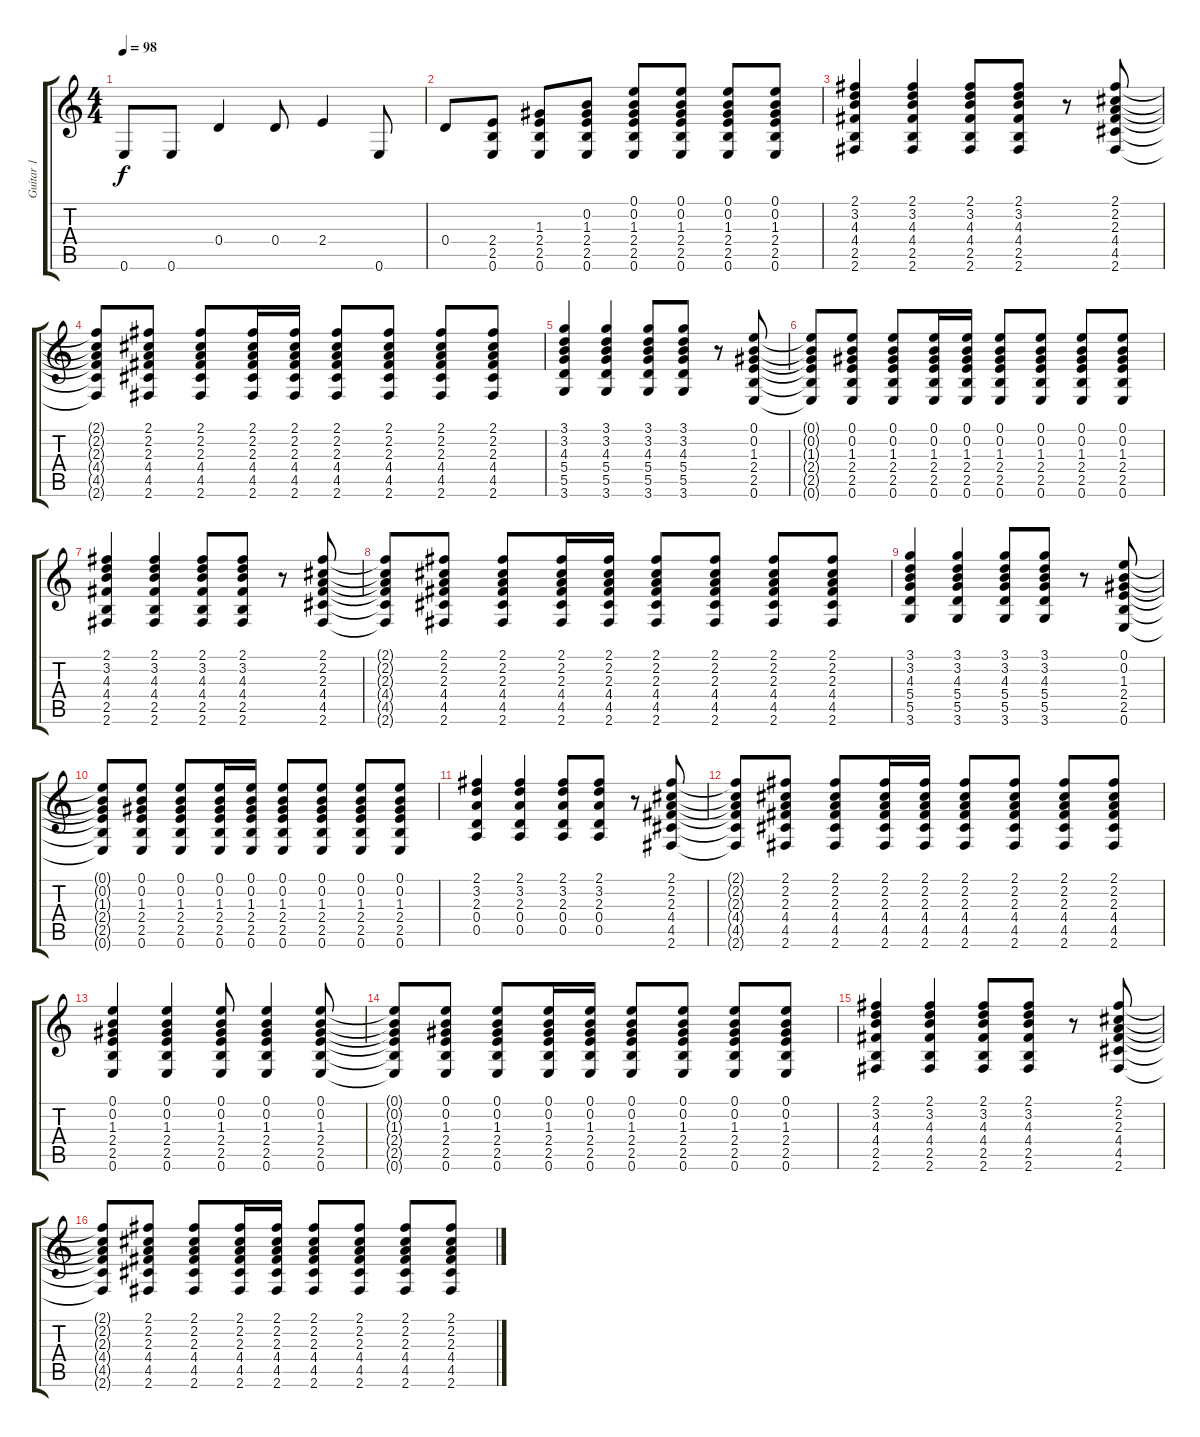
\track ("Guitar 1" "Guitar 1") {instrument acousticguitarsteel}
\staff {score tabs}
\tuning (E4 B3 G3 D3 A2 E2) {hide}
\ts (4 4)
\tempo 98
\clef g2
\ks c
0.6{t}.8{dy f} 0.6.8 0.4.4 0.4.8 2.4.4 0.6.8 |
0.4.8 (2.4 2.5 0.6).8 (1.3 2.4 2.5 0.6).8 (0.2 1.3 2.4 2.5 0.6).8 (0.1 0.2 1.3 2.4 2.5 0.6).8 (0.1 0.2 1.3 2.4 2.5 0.6).8 (0.1 0.2 1.3 2.4 2.5 0.6).8 (0.1 0.2 1.3 2.4 2.5 0.6).8 |
(2.1 3.2 4.3 4.4 2.5 2.6).4 (2.1 3.2 4.3 4.4 2.5 2.6).4 (2.1 3.2 4.3 4.4 2.5 2.6).8 (2.1 3.2 4.3 4.4 2.5 2.6).8 r.8 (2.1 2.2 2.3 4.4 4.5 2.6).8 |
(2.1{t} 2.2{t} 2.3{t} 4.4{t} 4.5{t} 2.6{t}).8 (2.1 2.2 2.3 4.4 4.5 2.6).8 (2.1 2.2 2.3 4.4 4.5 2.6).8 (2.1 2.2 2.3 4.4 4.5 2.6).16 (2.1 2.2 2.3 4.4 4.5 2.6).16 (2.1 2.2 2.3 4.4 4.5 2.6).8 (2.1 2.2 2.3 4.4 4.5 2.6).8 (2.1 2.2 2.3 4.4 4.5 2.6).8 (2.1 2.2 2.3 4.4 4.5 2.6).8 |
(3.1 3.2 4.3 5.4 5.5 3.6).4 (3.1 3.2 4.3 5.4 5.5 3.6).4 (3.1 3.2 4.3 5.4 5.5 3.6).8 (3.1 3.2 4.3 5.4 5.5 3.6).8 r.8 (0.1 0.2 1.3 2.4 2.5 0.6).8 |
(0.1{t} 0.2{t} 1.3{t} 2.4{t} 2.5{t} 0.6{t}).8 (0.1 0.2 1.3 2.4 2.5 0.6).8 (0.1 0.2 1.3 2.4 2.5 0.6).8 (0.1 0.2 1.3 2.4 2.5 0.6).16 (0.1 0.2 1.3 2.4 2.5 0.6).16 (0.1 0.2 1.3 2.4 2.5 0.6).8 (0.1 0.2 1.3 2.4 2.5 0.6).8 (0.1 0.2 1.3 2.4 2.5 0.6).8 (0.1 0.2 1.3 2.4 2.5 0.6).8 |
(2.1 3.2 4.3 4.4 2.5 2.6).4 (2.1 3.2 4.3 4.4 2.5 2.6).4 (2.1 3.2 4.3 4.4 2.5 2.6).8 (2.1 3.2 4.3 4.4 2.5 2.6).8 r.8 (2.1 2.2 2.3 4.4 4.5 2.6).8 |
(2.1{t} 2.2{t} 2.3{t} 4.4{t} 4.5{t} 2.6{t}).8 (2.1 2.2 2.3 4.4 4.5 2.6).8 (2.1 2.2 2.3 4.4 4.5 2.6).8 (2.1 2.2 2.3 4.4 4.5 2.6).16 (2.1 2.2 2.3 4.4 4.5 2.6).16 (2.1 2.2 2.3 4.4 4.5 2.6).8 (2.1 2.2 2.3 4.4 4.5 2.6).8 (2.1 2.2 2.3 4.4 4.5 2.6).8 (2.1 2.2 2.3 4.4 4.5 2.6).8 |
(3.1 3.2 4.3 5.4 5.5 3.6).4 (3.1 3.2 4.3 5.4 5.5 3.6).4 (3.1 3.2 4.3 5.4 5.5 3.6).8 (3.1 3.2 4.3 5.4 5.5 3.6).8 r.8 (0.1 0.2 1.3 2.4 2.5 0.6).8 |
(0.1{t} 0.2{t} 1.3{t} 2.4{t} 2.5{t} 0.6{t}).8 (0.1 0.2 1.3 2.4 2.5 0.6).8 (0.1 0.2 1.3 2.4 2.5 0.6).8 (0.1 0.2 1.3 2.4 2.5 0.6).16 (0.1 0.2 1.3 2.4 2.5 0.6).16 (0.1 0.2 1.3 2.4 2.5 0.6).8 (0.1 0.2 1.3 2.4 2.5 0.6).8 (0.1 0.2 1.3 2.4 2.5 0.6).8 (0.1 0.2 1.3 2.4 2.5 0.6).8 |
(2.1 3.2 2.3 0.4 0.5).4 (2.1 3.2 2.3 0.4 0.5).4 (2.1 3.2 2.3 0.4 0.5).8 (2.1 3.2 2.3 0.4 0.5).8 r.8 (2.1 2.2 2.3 4.4 4.5 2.6).8 |
(2.1{t} 2.2{t} 2.3{t} 4.4{t} 4.5{t} 2.6{t}).8 (2.1 2.2 2.3 4.4 4.5 2.6).8 (2.1 2.2 2.3 4.4 4.5 2.6).8 (2.1 2.2 2.3 4.4 4.5 2.6).16 (2.1 2.2 2.3 4.4 4.5 2.6).16 (2.1 2.2 2.3 4.4 4.5 2.6).8 (2.1 2.2 2.3 4.4 4.5 2.6).8 (2.1 2.2 2.3 4.4 4.5 2.6).8 (2.1 2.2 2.3 4.4 4.5 2.6).8 |
(0.1 0.2 1.3 2.4 2.5 0.6).4 (0.1 0.2 1.3 2.4 2.5 0.6).4 (0.1 0.2 1.3 2.4 2.5 0.6).8 (0.1 0.2 1.3 2.4 2.5 0.6).4 (0.1 0.2 1.3 2.4 2.5 0.6).8 |
(0.1{t} 0.2{t} 1.3{t} 2.4{t} 2.5{t} 0.6{t}).8 (0.1 0.2 1.3 2.4 2.5 0.6).8 (0.1 0.2 1.3 2.4 2.5 0.6).8 (0.1 0.2 1.3 2.4 2.5 0.6).16 (0.1 0.2 1.3 2.4 2.5 0.6).16 (0.1 0.2 1.3 2.4 2.5 0.6).8 (0.1 0.2 1.3 2.4 2.5 0.6).8 (0.1 0.2 1.3 2.4 2.5 0.6).8 (0.1 0.2 1.3 2.4 2.5 0.6).8 |
(2.1 3.2 4.3 4.4 2.5 2.6).4 (2.1 3.2 4.3 4.4 2.5 2.6).4 (2.1 3.2 4.3 4.4 2.5 2.6).8 (2.1 3.2 4.3 4.4 2.5 2.6).8 r.8 (2.1 2.2 2.3 4.4 4.5 2.6).8 |
(2.1{t} 2.2{t} 2.3{t} 4.4{t} 4.5{t} 2.6{t}).8 (2.1 2.2 2.3 4.4 4.5 2.6).8 (2.1 2.2 2.3 4.4 4.5 2.6).8 (2.1 2.2 2.3 4.4 4.5 2.6).16 (2.1 2.2 2.3 4.4 4.5 2.6).16 (2.1 2.2 2.3 4.4 4.5 2.6).8 (2.1 2.2 2.3 4.4 4.5 2.6).8 (2.1 2.2 2.3 4.4 4.5 2.6).8 (2.1 2.2 2.3 4.4 4.5 2.6).8
